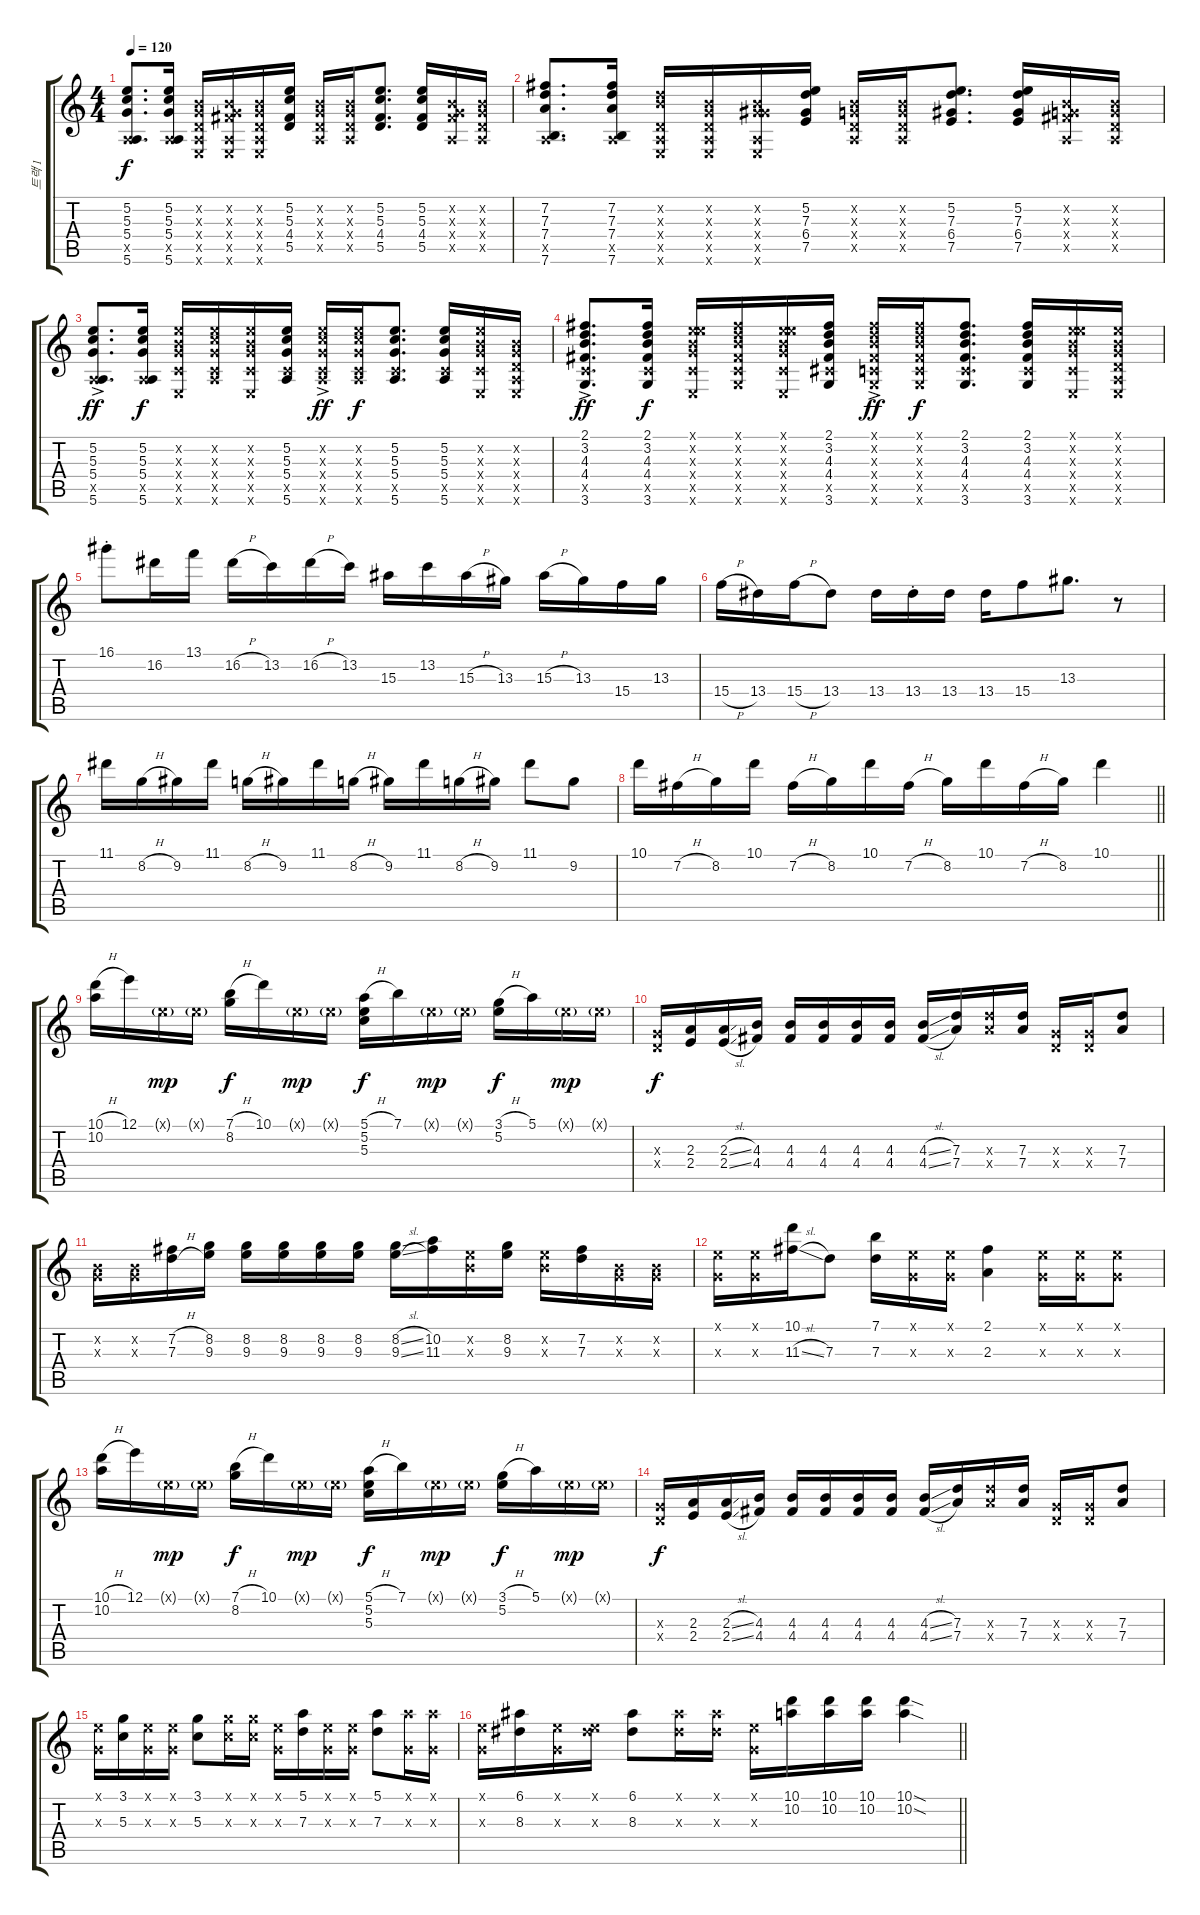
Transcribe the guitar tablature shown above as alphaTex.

\track ("트랙 1" "트랙 1") {instrument acousticguitarsteel}
\staff {score tabs}
\tuning (E4 B3 G3 D3 A2 E2) {hide}
\ts (4 4)
\tempo 120
\clef g2
\ks c
(5.2 5.3 5.4 0.5{x} 5.6).8{d dy f volume 10} (5.2 5.3 5.4 0.5{x} 5.6).16 (0.2{x} 0.3{x} 0.4{x} 0.5{x} 0.6{x}).16 (0.2{x} 0.3{x} 4.4{x} 0.5{x} 0.6{x}).16 (0.2{x} 0.3{x} 0.4{x} 0.5{x} 0.6{x}).16 (5.2 5.3 4.4 5.5).16 (0.2{x} 0.3{x} 0.4{x} 0.5{x}).16 (0.2{x} 0.3{x} 0.4{x} 0.5{x}).16 (5.2 5.3 4.4 5.5).8{d} (5.2 5.3 4.4 5.5).16 (0.2{x} 0.3{x} 4.4{x} 0.5{x}).16 (0.2{x} 0.3{x} 0.4{x} 0.5{x}).16 |
(7.2 7.3 7.4 0.5{x} 7.6).8{d} (7.2 7.3 7.4 0.5{x} 7.6).16 (0.2{x} 7.3{x} 0.4{x} 0.5{x} 0.6{x}).16 (0.2{x} 0.3{x} 0.4{x} 0.5{x} 0.6{x}).16 (0.2{x} 0.3{x} 6.4{x} 0.5{x} 0.6{x}).16 (5.2 7.3 6.4 7.5).16 (0.2{x} 0.3{x} 0.4{x} 0.5{x}).16 (0.2{x} 0.3{x} 0.4{x} 0.5{x}).16 (5.2 7.3 6.4 7.5).8{d} (5.2 7.3 6.4 7.5).16 (0.2{x} 0.3{x} 4.4{x} 0.5{x}).16 (0.2{x} 0.3{x} 0.4{x} 0.5{x}).16 |
(5.2{ac} 5.3{ac} 5.4{ac} 0.5{ac x} 5.6{ac}).8{d dy ff volume 10} (5.2 5.3 5.4 0.5{x} 5.6).16{dy f} (5.2{x} 4.3{x} 5.4{x} 3.5{x} 0.6{x}).16 (5.2{x} 5.3{x} 5.4{x} 3.5{x} 5.6{x}).16 (5.2{x} 4.3{x} 5.4{x} 3.5{x} 0.6{x}).16 (5.2 5.3 5.4 3.5{x} 5.6).16 (5.2{ac x} 5.3{ac x} 5.4{ac x} 3.5{ac x} 5.6{ac x}).16{dy ff} (5.2{x} 5.3{x} 5.4{x} 3.5{x} 5.6{x}).16{dy f} (5.2 5.3 5.4 3.5{x} 5.6).8{d} (5.2 5.3 5.4 3.5{x} 5.6).16 (5.2{x} 4.3{x} 5.4{x} 3.5{x} 0.6{x}).16 (0.2{x} 0.3{x} 0.4{x} 0.5{x} 0.6{x}).16 |
(2.1{ac} 3.2{ac} 4.3{ac} 4.4{ac} 3.5{ac x} 3.6{ac}).8{d dy ff} (2.1 3.2 4.3 4.4 3.5{x} 3.6).16{dy f} (0.1{x} 5.2{x} 4.3{x} 5.4{x} 3.5{x} 0.6{x}).16 (2.1{x} 3.2{x} 4.3{x} 4.4{x} 3.5{x} 3.6{x}).16 (0.1{x} 5.2{x} 4.3{x} 5.4{x} 3.5{x} 0.6{x}).16 (2.1 3.2 4.3 4.4 4.5{x} 3.6).16 (2.1{ac x} 3.2{ac x} 4.3{ac x} 4.4{ac x} 3.5{ac x} 3.6{ac x}).16{dy ff} (2.1{x} 3.2{x} 4.3{x} 4.4{x} 3.5{x} 3.6{x}).16{dy f} (2.1 3.2 4.3 4.4 3.5{x} 3.6).8{d} (2.1 3.2 4.3 4.4 3.5{x} 3.6).16 (0.1{x} 5.2{x} 4.3{x} 5.4{x} 3.5{x} 0.6{x}).16 (0.1{x} 0.2{x} 0.3{x} 0.4{x} 0.5{x} 0.6{x}).16 |
16.1{st}.8{volume 12} 16.2.16 13.1.16 16.2{h}.16 13.2.16 16.2{h}.16 13.2.16 15.3.16 13.2.16 15.3{h}.16 13.3.16 15.3{h}.16 13.3.16 15.4.16 13.3.16 |
15.4{h}.16 13.4.16 15.4{h}.16 13.4.8 13.4.16 13.4{st}.16 13.4.16 13.4.16 15.4.8 13.3.8{d} r.8 |
11.1.16 8.2{h}.16 9.2.16 11.1.16 8.2{h}.16 9.2.16 11.1.16 8.2{h}.16 9.2.16 11.1.16 8.2{h}.16 9.2.16 11.1.8 9.2.8 |
\barLineRight lightlight
10.1.16 7.2{h}.16 8.2.16 10.1.16 7.2{h}.16 8.2.16 10.1.16 7.2{h}.16 8.2.16 10.1.16 7.2{h}.16 8.2.16 10.1.4 |
(10.1{h} 10.2).16{volume 12} 12.1.16 0.1{g x}.16{dy mp} 0.1{g x}.16 (7.1{h} 8.2).16{dy f} 10.1.16 0.1{g x}.16{dy mp} 0.1{g x}.16 (5.1{h} 5.2 5.3).16{dy f} 7.1.16 0.1{g x}.16{dy mp} 0.1{g x}.16 (3.1{h} 5.2).16{dy f} 5.1.16 0.1{g x}.16{dy mp} 0.1{g x}.16 |
(0.3{x} 0.4{x}).16{dy f} (2.3 2.4).16 (2.3{sl} 2.4{sl}).16 (4.3 4.4).16 (4.3 4.4).16 (4.3 4.4).16 (4.3 4.4).16 (4.3 4.4).16 (4.3{sl} 4.4{sl}).16 (7.3 7.4).16 (7.3{x} 7.4{x}).16 (7.3 7.4).16 (0.3{x} 0.4{x}).16 (0.3{x} 0.4{x}).16 (7.3 7.4).8 |
(0.2{x} 0.3{x}).16 (0.2{x} 0.3{x}).16 (7.2{h} 7.3{h}).16 (8.2 9.3).16 (8.2 9.3).16 (8.2 9.3).16 (8.2 9.3).16 (8.2 9.3).16 (8.2{sl} 9.3{sl}).16 (10.2 11.3).16 (0.2{x} 9.3{x}).16 (8.2 9.3).16 (0.2{x} 9.3{x}).16 (7.2 7.3).16 (0.2{x} 0.3{x}).16 (0.2{x} 0.3{x}).16 |
(0.1{x} 0.3{x}).16 (0.1{x} 0.3{x}).16 (10.1 11.3{sl}).16 7.3.8 (7.1 7.3).16 (0.1{x} 0.3{x}).16 (0.1{x} 0.3{x}).16 (2.1 2.3).4 (0.1{x} 0.3{x}).16 (0.1{x} 0.3{x}).16 (0.1{x} 0.3{x}).8 |
(10.1{h} 10.2).16 12.1.16 0.1{g x}.16{dy mp} 0.1{g x}.16 (7.1{h} 8.2).16{dy f} 10.1.16 0.1{g x}.16{dy mp} 0.1{g x}.16 (5.1{h} 5.2 5.3).16{dy f} 7.1.16 0.1{g x}.16{dy mp} 0.1{g x}.16 (3.1{h} 5.2).16{dy f} 5.1.16 0.1{g x}.16{dy mp} 0.1{g x}.16 |
(0.3{x} 0.4{x}).16{dy f} (2.3 2.4).16 (2.3{sl} 2.4{sl}).16 (4.3 4.4).16 (4.3 4.4).16 (4.3 4.4).16 (4.3 4.4).16 (4.3 4.4).16 (4.3{sl} 4.4{sl}).16 (7.3 7.4).16 (7.3{x} 7.4{x}).16 (7.3 7.4).16 (0.3{x} 0.4{x}).16 (0.3{x} 0.4{x}).16 (7.3 7.4).8 |
(0.1{x} 0.3{x}).16 (3.1 5.3).16 (0.1{x} 0.3{x}).16 (0.1{x} 0.3{x}).16 (3.1 5.3).8 (3.1{x} 5.3{x}).16 (3.1{x} 5.3{x}).16 (0.1{x} 0.3{x}).16 (5.1 7.3).16 (0.1{x} 0.3{x}).16 (0.1{x} 0.3{x}).16 (5.1 7.3).8 (5.1{x} 0.3{x}).16 (5.1{x} 0.3{x}).16 |
\barLineRight lightlight
(0.1{x} 0.3{x}).16 (6.1 8.3).16 (0.1{x} 0.3{x}).16 (0.1{x} 8.3{x}).16 (6.1 8.3).8 (6.1{x} 8.3{x}).16 (6.1{x} 8.3{x}).16 (0.1{x} 0.3{x}).16 (10.1 10.2).16 (10.1 10.2).16 (10.1 10.2).16 (10.1{sod} 10.2{sod}).4
